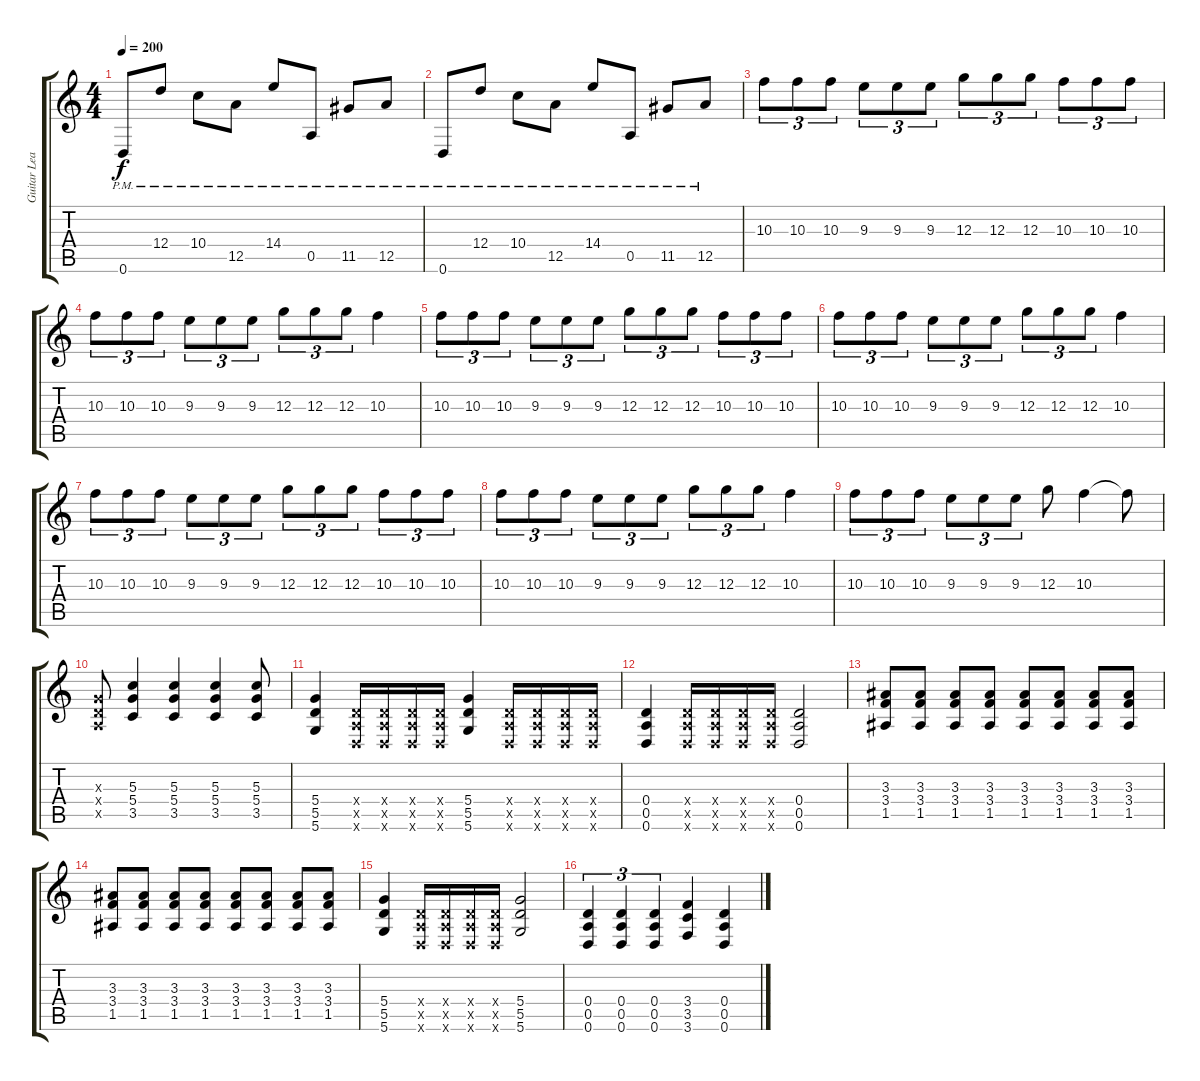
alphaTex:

\track ("Guitar Lead 2/Rhythm" "Guitar Lea") {instrument electricguitarmuted}
\staff {score tabs}
\tuning (E4 B3 G3 D3 A2 D2) {hide}
\ts (4 4)
\tempo 200
\clef g2
\ks c
0.6{pm}.8{dy f} 12.4{pm}.8 10.4{pm}.8 12.5{pm}.8 14.4{pm}.8 0.5{pm}.8 11.5{pm}.8 12.5{pm}.8 |
0.6{pm}.8 12.4{pm}.8 10.4{pm}.8 12.5{pm}.8 14.4{pm}.8 0.5{pm}.8 11.5{pm}.8 12.5{pm}.8 |
10.3.8{tu (3 2) balance 8 instrument overdrivenguitar} 10.3.8{tu (3 2)} 10.3.8{tu (3 2)} 9.3.8{tu (3 2)} 9.3.8{tu (3 2)} 9.3.8{tu (3 2)} 12.3.8{tu (3 2)} 12.3.8{tu (3 2)} 12.3.8{tu (3 2)} 10.3.8{tu (3 2)} 10.3.8{tu (3 2)} 10.3.8{tu (3 2)} |
10.3.8{tu (3 2)} 10.3.8{tu (3 2)} 10.3.8{tu (3 2)} 9.3.8{tu (3 2)} 9.3.8{tu (3 2)} 9.3.8{tu (3 2)} 12.3.8{tu (3 2)} 12.3.8{tu (3 2)} 12.3.8{tu (3 2)} 10.3.4 |
10.3.8{tu (3 2)} 10.3.8{tu (3 2)} 10.3.8{tu (3 2)} 9.3.8{tu (3 2)} 9.3.8{tu (3 2)} 9.3.8{tu (3 2)} 12.3.8{tu (3 2)} 12.3.8{tu (3 2)} 12.3.8{tu (3 2)} 10.3.8{tu (3 2)} 10.3.8{tu (3 2)} 10.3.8{tu (3 2)} |
10.3.8{tu (3 2)} 10.3.8{tu (3 2)} 10.3.8{tu (3 2)} 9.3.8{tu (3 2)} 9.3.8{tu (3 2)} 9.3.8{tu (3 2)} 12.3.8{tu (3 2)} 12.3.8{tu (3 2)} 12.3.8{tu (3 2)} 10.3.4 |
10.3.8{tu (3 2)} 10.3.8{tu (3 2)} 10.3.8{tu (3 2)} 9.3.8{tu (3 2)} 9.3.8{tu (3 2)} 9.3.8{tu (3 2)} 12.3.8{tu (3 2)} 12.3.8{tu (3 2)} 12.3.8{tu (3 2)} 10.3.8{tu (3 2)} 10.3.8{tu (3 2)} 10.3.8{tu (3 2)} |
10.3.8{tu (3 2)} 10.3.8{tu (3 2)} 10.3.8{tu (3 2)} 9.3.8{tu (3 2)} 9.3.8{tu (3 2)} 9.3.8{tu (3 2)} 12.3.8{tu (3 2)} 12.3.8{tu (3 2)} 12.3.8{tu (3 2)} 10.3.4 |
10.3.8{tu (3 2)} 10.3.8{tu (3 2)} 10.3.8{tu (3 2)} 9.3.8{tu (3 2)} 9.3.8{tu (3 2)} 9.3.8{tu (3 2)} 12.3.8 10.3.4 10.3{t}.8 |
(0.3{x} 0.4{x} 0.5{x}).8 (5.3 5.4 3.5).4 (5.3 5.4 3.5).4 (5.3 5.4 3.5).4 (5.3 5.4 3.5).8 |
(5.4 5.5 5.6).4 (0.4{x} 0.5{x} 0.6{x}).16 (0.4{x} 0.5{x} 0.6{x}).16 (0.4{x} 0.5{x} 0.6{x}).16 (0.4{x} 0.5{x} 0.6{x}).16 (5.4 5.5 5.6).4 (0.4{x} 0.5{x} 0.6{x}).16 (0.4{x} 0.5{x} 0.6{x}).16 (0.4{x} 0.5{x} 0.6{x}).16 (0.4{x} 0.5{x} 0.6{x}).16 |
(0.4 0.5 0.6).4 (0.4{x} 0.5{x} 0.6{x}).16 (0.4{x} 0.5{x} 0.6{x}).16 (0.4{x} 0.5{x} 0.6{x}).16 (0.4{x} 0.5{x} 0.6{x}).16 (0.4 0.5 0.6).2 |
(3.3 3.4 1.5).8 (3.3 3.4 1.5).8 (3.3 3.4 1.5).8 (3.3 3.4 1.5).8 (3.3 3.4 1.5).8 (3.3 3.4 1.5).8 (3.3 3.4 1.5).8 (3.3 3.4 1.5).8 |
(3.3 3.4 1.5).8 (3.3 3.4 1.5).8 (3.3 3.4 1.5).8 (3.3 3.4 1.5).8 (3.3 3.4 1.5).8 (3.3 3.4 1.5).8 (3.3 3.4 1.5).8 (3.3 3.4 1.5).8 |
(5.4 5.5 5.6).4 (0.4{x} 0.5{x} 0.6{x}).16 (0.4{x} 0.5{x} 0.6{x}).16 (0.4{x} 0.5{x} 0.6{x}).16 (0.4{x} 0.5{x} 0.6{x}).16 (5.4 5.5 5.6).2 |
(0.4 0.5 0.6).4{tu (3 2)} (0.4 0.5 0.6).4{tu (3 2)} (0.4 0.5 0.6).4{tu (3 2)} (3.4 3.5 3.6).4 (0.4 0.5 0.6).4
